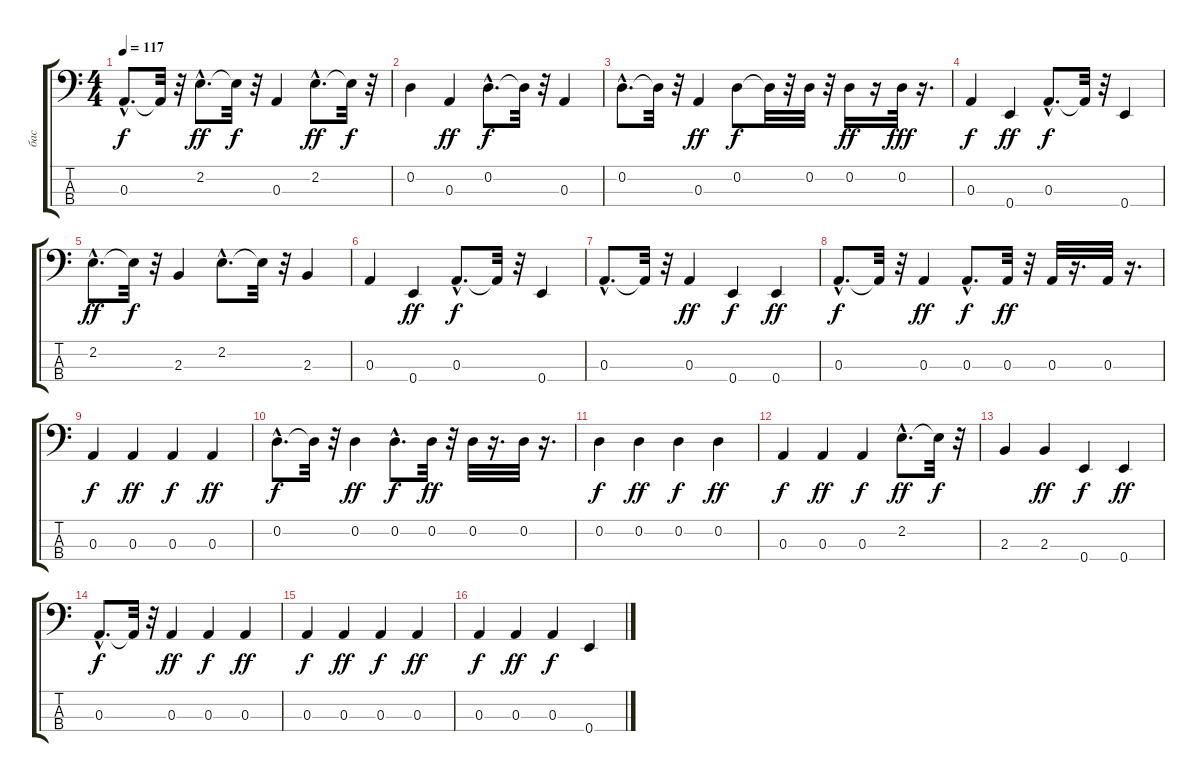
\track ("бас" "бас") {instrument fretlessbass}
\staff {score tabs}
\tuning (G2 D2 A1 E1) {hide}
\ts (4 4)
\tempo 117
\clef f4
\ks c
0.3{hac}.8{d dy f} 0.3{t}.32 r.32 2.2{hac}.8{d dy ff} 2.2{t}.32{dy f} r.32 0.3.4 2.2{hac}.8{d dy ff} 2.2{t}.32{dy f} r.32 |
0.2.4 0.3.4{dy ff} 0.2{hac}.8{d dy f} 0.2{t}.32 r.32 0.3.4 |
0.2{hac}.8{d} 0.2{t}.32 r.32 0.3.4{dy ff} 0.2.8{dy f} 0.2{t}.32 r.32 0.2.32 r.32 0.2.16{dy ff} r.16 0.2.32{dy fff} r.16{d} |
0.3.4{dy f} 0.4.4{dy ff} 0.3{hac}.8{d dy f} 0.3{t}.32 r.32 0.4.4 |
2.2{hac}.8{d dy ff} 2.2{t}.32{dy f} r.32 2.3.4 2.2{hac}.8{d} 2.2{t}.32 r.32 2.3.4 |
0.3.4 0.4.4{dy ff} 0.3{hac}.8{d dy f} 0.3{t}.32 r.32 0.4.4 |
0.3{hac}.8{d} 0.3{t}.32 r.32 0.3.4{dy ff} 0.4.4{dy f} 0.4.4{dy ff} |
0.3{hac}.8{d dy f} 0.3{t}.32 r.32 0.3.4{dy ff} 0.3{hac}.8{d dy f} 0.3.32{dy ff} r.32 0.3.32 r.16{d} 0.3.32 r.16{d} |
0.3.4{dy f} 0.3.4{dy ff} 0.3.4{dy f} 0.3.4{dy ff} |
0.2{hac}.8{d dy f} 0.2{t}.32 r.32 0.2.4{dy ff} 0.2{hac}.8{d dy f} 0.2.32{dy ff} r.32 0.2.32 r.16{d} 0.2.32 r.16{d} |
0.2.4{dy f} 0.2.4{dy ff} 0.2.4{dy f} 0.2.4{dy ff} |
0.3.4{dy f} 0.3.4{dy ff} 0.3.4{dy f} 2.2{hac}.8{d dy ff} 2.2{t}.32{dy f} r.32 |
2.3.4 2.3.4{dy ff} 0.4.4{dy f} 0.4.4{dy ff} |
0.3{hac}.8{d dy f} 0.3{t}.32 r.32 0.3.4{dy ff} 0.3.4{dy f} 0.3.4{dy ff} |
0.3.4{dy f} 0.3.4{dy ff} 0.3.4{dy f} 0.3.4{dy ff} |
0.3.4{dy f} 0.3.4{dy ff} 0.3.4{dy f} 0.4.4
